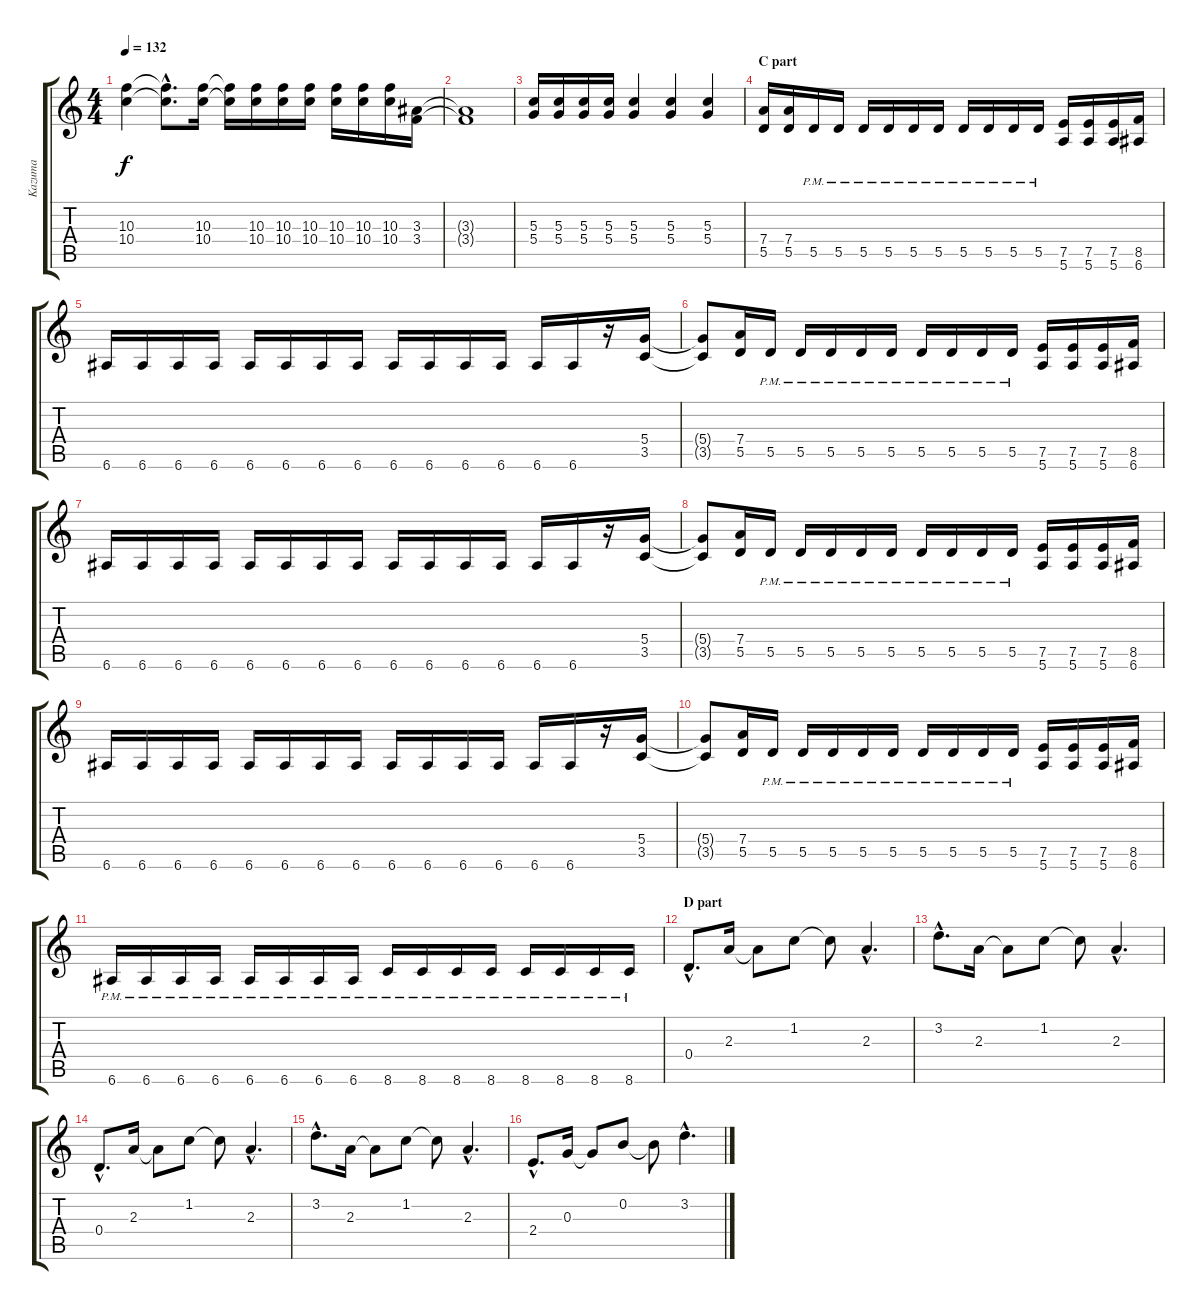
\track ("Kazuma" "Kazuma") {instrument distortionguitar}
\staff {score tabs}
\tuning (E4 B3 G3 D3 A2 E2) {hide}
\ts (4 4)
\tempo 132
\clef g2
\ks c
(10.3 10.4).4{dy f} (10.3{hac t} 10.4{hac t}).8{d} (10.3 10.4).16 (10.3{t} 10.4{t}).16 (10.3 10.4).16 (10.3 10.4).16 (10.3 10.4).16 (10.3 10.4).16 (10.3 10.4).16 (10.3 10.4).16 (3.3 3.4).16 |
(3.3{t} 3.4{t}).1 |
(5.3 5.4).16 (5.3 5.4).16 (5.3 5.4).16 (5.3 5.4).16 (5.3 5.4).4 (5.3 5.4).4 (5.3 5.4).4 |
\section ("" "C part")
(7.4 5.5).16 (7.4 5.5).16 5.5{pm}.16 5.5{pm}.16 5.5{pm}.16 5.5{pm}.16 5.5{pm}.16 5.5{pm}.16 5.5{pm}.16 5.5{pm}.16 5.5{pm}.16 5.5{pm}.16 (7.5 5.6).16 (7.5 5.6).16 (7.5 5.6).16 (8.5 6.6).16 |
6.6.16 6.6.16 6.6.16 6.6.16 6.6.16 6.6.16 6.6.16 6.6.16 6.6.16 6.6.16 6.6.16 6.6.16 6.6.16 6.6.16 r.16 (5.4 3.5).16 |
(5.4{t} 3.5{t}).8 (7.4 5.5).16 5.5{pm}.16 5.5{pm}.16 5.5{pm}.16 5.5{pm}.16 5.5{pm}.16 5.5{pm}.16 5.5{pm}.16 5.5{pm}.16 5.5{pm}.16 (7.5 5.6).16 (7.5 5.6).16 (7.5 5.6).16 (8.5 6.6).16 |
6.6.16 6.6.16 6.6.16 6.6.16 6.6.16 6.6.16 6.6.16 6.6.16 6.6.16 6.6.16 6.6.16 6.6.16 6.6.16 6.6.16 r.16 (5.4 3.5).16 |
(5.4{t} 3.5{t}).8 (7.4 5.5).16 5.5{pm}.16 5.5{pm}.16 5.5{pm}.16 5.5{pm}.16 5.5{pm}.16 5.5{pm}.16 5.5{pm}.16 5.5{pm}.16 5.5{pm}.16 (7.5 5.6).16 (7.5 5.6).16 (7.5 5.6).16 (8.5 6.6).16 |
6.6.16 6.6.16 6.6.16 6.6.16 6.6.16 6.6.16 6.6.16 6.6.16 6.6.16 6.6.16 6.6.16 6.6.16 6.6.16 6.6.16 r.16 (5.4 3.5).16 |
(5.4{t} 3.5{t}).8 (7.4 5.5).16 5.5{pm}.16 5.5{pm}.16 5.5{pm}.16 5.5{pm}.16 5.5{pm}.16 5.5{pm}.16 5.5{pm}.16 5.5{pm}.16 5.5{pm}.16 (7.5 5.6).16 (7.5 5.6).16 (7.5 5.6).16 (8.5 6.6).16 |
6.6{pm}.16 6.6{pm}.16 6.6{pm}.16 6.6{pm}.16 6.6{pm}.16 6.6{pm}.16 6.6{pm}.16 6.6{pm}.16 8.6{pm}.16 8.6{pm}.16 8.6{pm}.16 8.6{pm}.16 8.6{pm}.16 8.6{pm}.16 8.6{pm}.16 8.6{pm}.16 |
\section ("" "D part")
0.4{hac}.8{d} 2.3.16 2.3{t}.8 1.2.8 1.2{t}.8 2.3{hac}.4{d} |
3.2{hac}.8{d} 2.3.16 2.3{t}.8 1.2.8 1.2{t}.8 2.3{hac}.4{d} |
0.4{hac}.8{d} 2.3.16 2.3{t}.8 1.2.8 1.2{t}.8 2.3{hac}.4{d} |
3.2{hac}.8{d} 2.3.16 2.3{t}.8 1.2.8 1.2{t}.8 2.3{hac}.4{d} |
2.4{hac}.8{d} 0.3.16 0.3{t}.8 0.2.8 0.2{t}.8 3.2{hac}.4{d}
